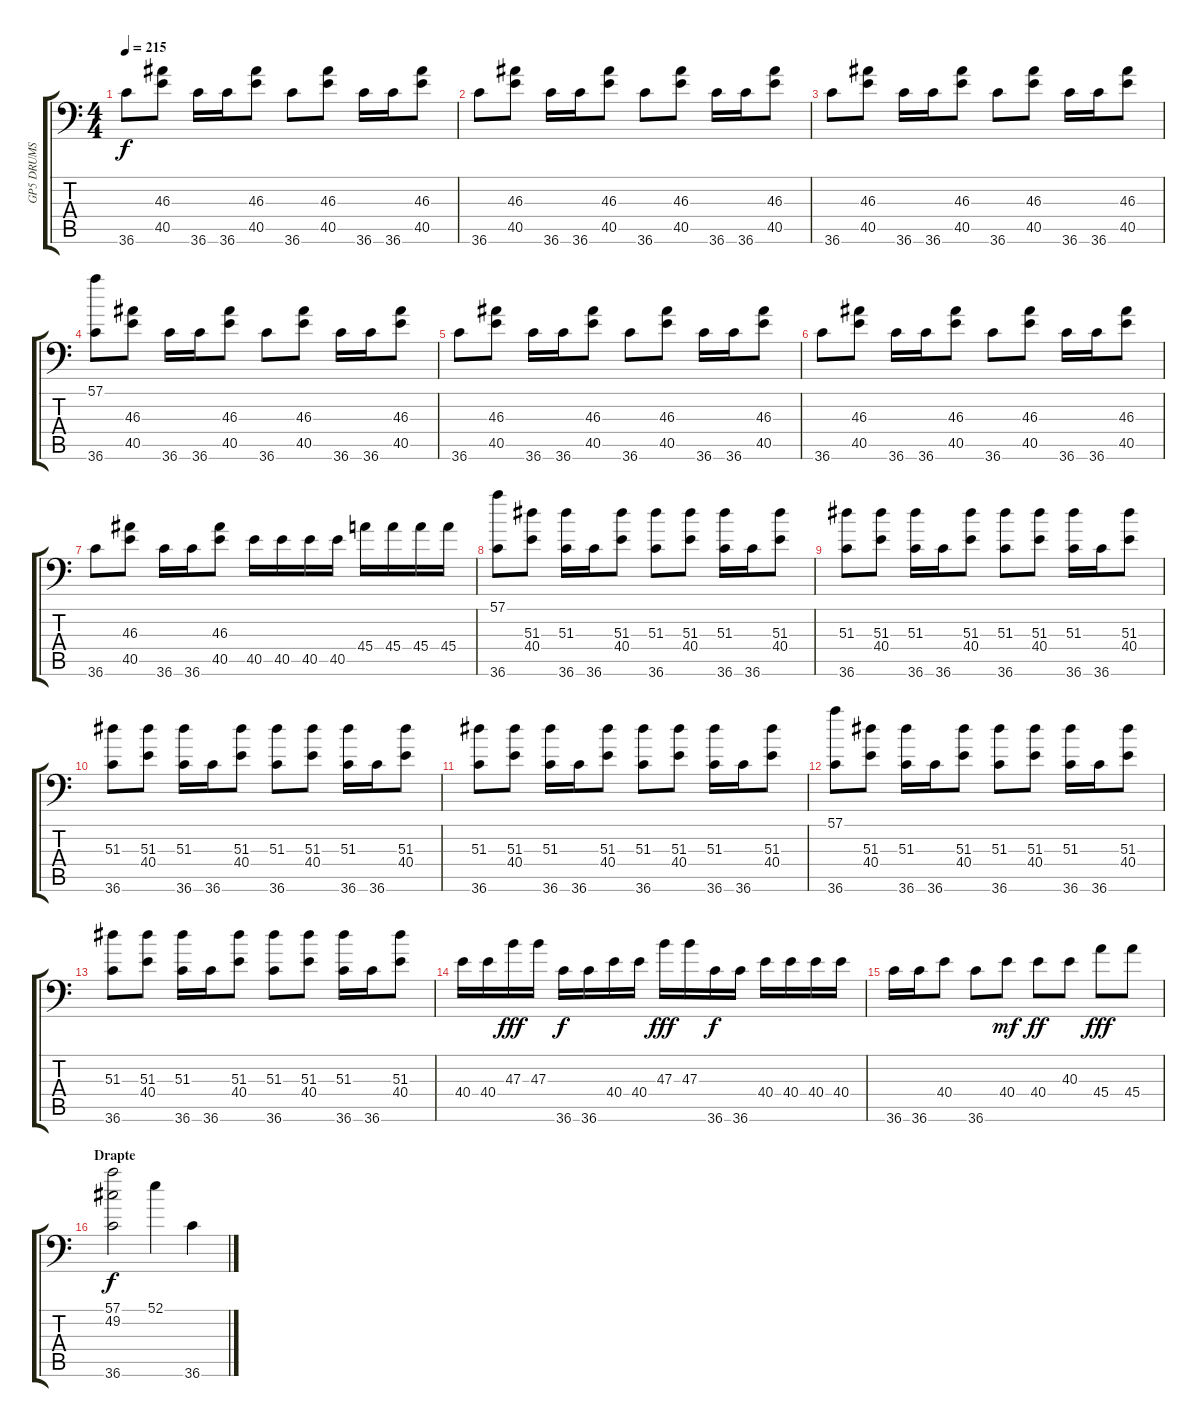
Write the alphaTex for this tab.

\track ("GP5 DRUMS" "GP5 DRUMS") {instrument acousticgrandpiano}
\staff {score tabs}
\tuning (C-1 C-1 C-1 C-1 C-1 C-1) {hide}
\ts (4 4)
\tempo 215
\clef f4
\ks c
36.6.8{dy f} (46.3 40.5).8 36.6.16 36.6.16 (46.3 40.5).8 36.6.8 (46.3 40.5).8 36.6.16 36.6.16 (46.3 40.5).8 |
36.6.8 (46.3 40.5).8 36.6.16 36.6.16 (46.3 40.5).8 36.6.8 (46.3 40.5).8 36.6.16 36.6.16 (46.3 40.5).8 |
36.6.8 (46.3 40.5).8 36.6.16 36.6.16 (46.3 40.5).8 36.6.8 (46.3 40.5).8 36.6.16 36.6.16 (46.3 40.5).8 |
(57.1 36.6).8 (46.3 40.5).8 36.6.16 36.6.16 (46.3 40.5).8 36.6.8 (46.3 40.5).8 36.6.16 36.6.16 (46.3 40.5).8 |
36.6.8 (46.3 40.5).8 36.6.16 36.6.16 (46.3 40.5).8 36.6.8 (46.3 40.5).8 36.6.16 36.6.16 (46.3 40.5).8 |
36.6.8 (46.3 40.5).8 36.6.16 36.6.16 (46.3 40.5).8 36.6.8 (46.3 40.5).8 36.6.16 36.6.16 (46.3 40.5).8 |
36.6.8 (46.3 40.5).8 36.6.16 36.6.16 (46.3 40.5).8 40.5.16 40.5.16 40.5.16 40.5.16 45.4.16 45.4.16 45.4.16 45.4.16 |
(57.1 36.6).8 (51.3 40.4).8 (51.3 36.6).16 36.6.16 (51.3 40.4).8 (51.3 36.6).8 (51.3 40.4).8 (51.3 36.6).16 36.6.16 (51.3 40.4).8 |
(51.3 36.6).8 (51.3 40.4).8 (51.3 36.6).16 36.6.16 (51.3 40.4).8 (51.3 36.6).8 (51.3 40.4).8 (51.3 36.6).16 36.6.16 (51.3 40.4).8 |
(51.3 36.6).8 (51.3 40.4).8 (51.3 36.6).16 36.6.16 (51.3 40.4).8 (51.3 36.6).8 (51.3 40.4).8 (51.3 36.6).16 36.6.16 (51.3 40.4).8 |
(51.3 36.6).8 (51.3 40.4).8 (51.3 36.6).16 36.6.16 (51.3 40.4).8 (51.3 36.6).8 (51.3 40.4).8 (51.3 36.6).16 36.6.16 (51.3 40.4).8 |
(57.1 36.6).8 (51.3 40.4).8 (51.3 36.6).16 36.6.16 (51.3 40.4).8 (51.3 36.6).8 (51.3 40.4).8 (51.3 36.6).16 36.6.16 (51.3 40.4).8 |
(51.3 36.6).8 (51.3 40.4).8 (51.3 36.6).16 36.6.16 (51.3 40.4).8 (51.3 36.6).8 (51.3 40.4).8 (51.3 36.6).16 36.6.16 (51.3 40.4).8 |
40.4.16 40.4.16 47.3.16{dy fff} 47.3.16 36.6.16{dy f} 36.6.16 40.4.16 40.4.16 47.3.16{dy fff} 47.3.16 36.6.16{dy f} 36.6.16 40.4.16 40.4.16 40.4.16 40.4.16 |
36.6.16 36.6.16 40.4.8 36.6.8 40.4.8{dy mf} 40.4.8{dy ff} 40.3.8 45.4.8{dy fff} 45.4.8 |
\section ("" "Drapte")
(57.1 49.2 36.6).2{dy f} 52.1.4 36.6.4
